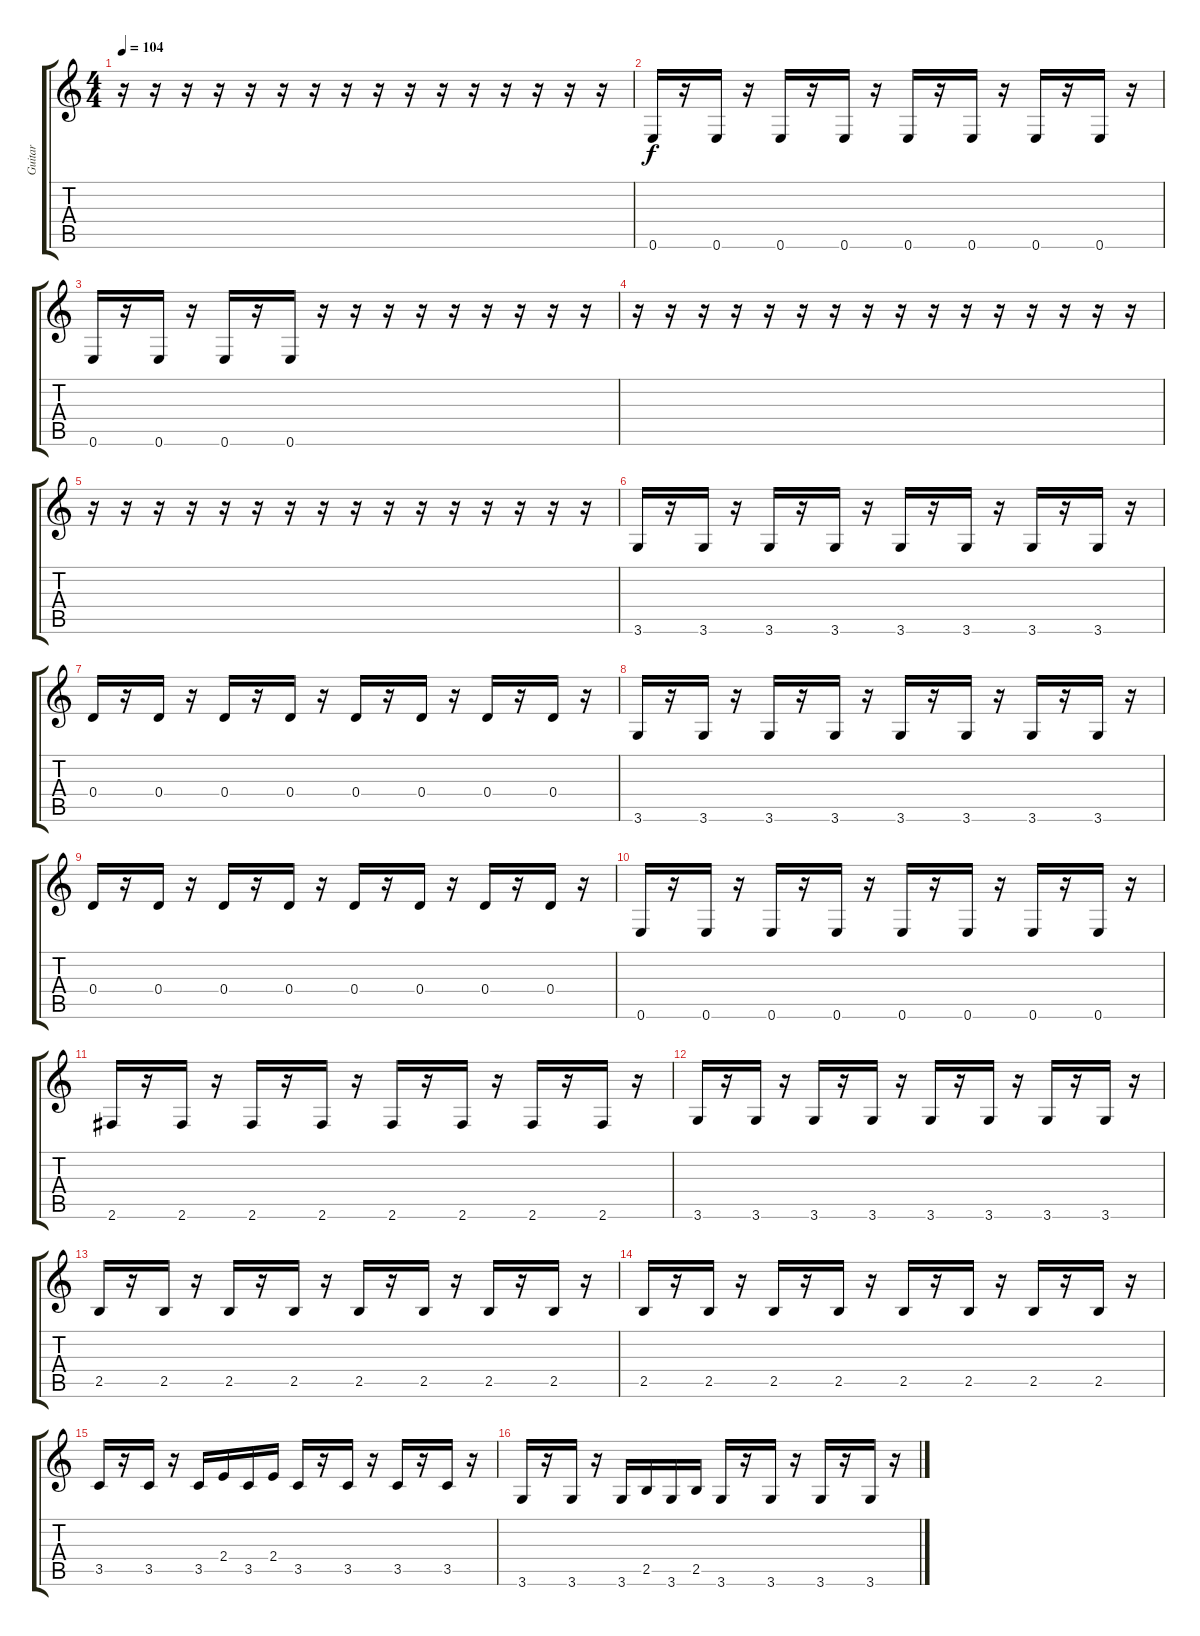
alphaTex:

\track ("Guitar" "Guitar") {instrument electricguitarmuted}
\staff {score tabs}
\tuning (E4 B3 G3 D3 A2 E2) {hide}
\ts (4 4)
\tempo 104
\clef g2
\ks c
r.16{dy f} r.16 r.16 r.16 r.16 r.16 r.16 r.16 r.16 r.16 r.16 r.16 r.16 r.16 r.16 r.16 |
0.6.16 r.16 0.6.16 r.16 0.6.16 r.16 0.6.16 r.16 0.6.16 r.16 0.6.16 r.16 0.6.16 r.16 0.6.16 r.16 |
0.6.16 r.16 0.6.16 r.16 0.6.16 r.16 0.6.16 r.16 r.16 r.16 r.16 r.16 r.16 r.16 r.16 r.16 |
r.16 r.16 r.16 r.16 r.16 r.16 r.16 r.16 r.16 r.16 r.16 r.16 r.16 r.16 r.16 r.16 |
r.16 r.16 r.16 r.16 r.16 r.16 r.16 r.16 r.16 r.16 r.16 r.16 r.16 r.16 r.16 r.16 |
3.6.16 r.16 3.6.16 r.16 3.6.16 r.16 3.6.16 r.16 3.6.16 r.16 3.6.16 r.16 3.6.16 r.16 3.6.16 r.16 |
0.4.16 r.16 0.4.16 r.16 0.4.16 r.16 0.4.16 r.16 0.4.16 r.16 0.4.16 r.16 0.4.16 r.16 0.4.16 r.16 |
3.6.16 r.16 3.6.16 r.16 3.6.16 r.16 3.6.16 r.16 3.6.16 r.16 3.6.16 r.16 3.6.16 r.16 3.6.16 r.16 |
0.4.16 r.16 0.4.16 r.16 0.4.16 r.16 0.4.16 r.16 0.4.16 r.16 0.4.16 r.16 0.4.16 r.16 0.4.16 r.16 |
0.6.16 r.16 0.6.16 r.16 0.6.16 r.16 0.6.16 r.16 0.6.16 r.16 0.6.16 r.16 0.6.16 r.16 0.6.16 r.16 |
2.6.16 r.16 2.6.16 r.16 2.6.16 r.16 2.6.16 r.16 2.6.16 r.16 2.6.16 r.16 2.6.16 r.16 2.6.16 r.16 |
3.6.16 r.16 3.6.16 r.16 3.6.16 r.16 3.6.16 r.16 3.6.16 r.16 3.6.16 r.16 3.6.16 r.16 3.6.16 r.16 |
2.5.16 r.16 2.5.16 r.16 2.5.16 r.16 2.5.16 r.16 2.5.16 r.16 2.5.16 r.16 2.5.16 r.16 2.5.16 r.16 |
2.5.16 r.16 2.5.16 r.16 2.5.16 r.16 2.5.16 r.16 2.5.16 r.16 2.5.16 r.16 2.5.16 r.16 2.5.16 r.16 |
3.5.16 r.16 3.5.16 r.16 3.5.16 2.4.16 3.5.16 2.4.16 3.5.16 r.16 3.5.16 r.16 3.5.16 r.16 3.5.16 r.16 |
3.6.16 r.16 3.6.16 r.16 3.6.16 2.5.16 3.6.16 2.5.16 3.6.16 r.16 3.6.16 r.16 3.6.16 r.16 3.6.16 r.16
